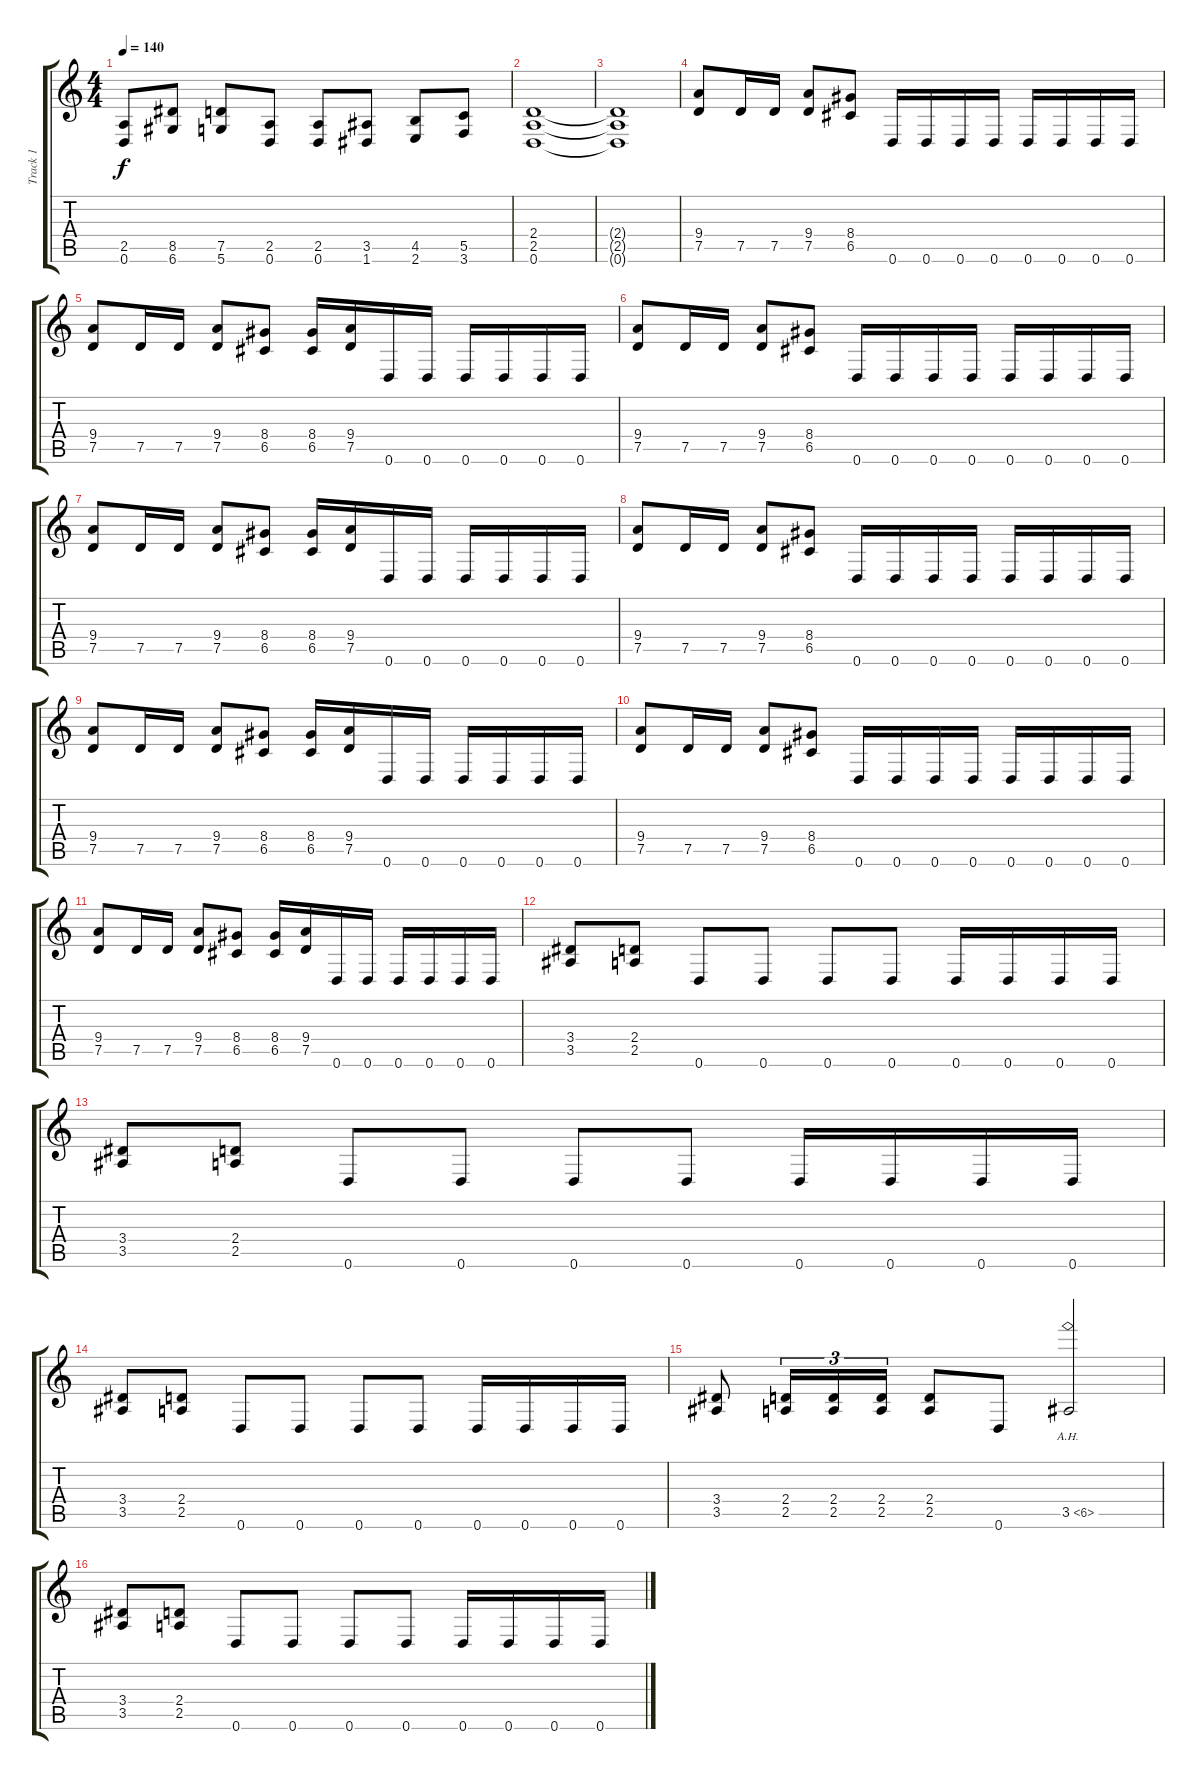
\track ("Track 1" "Track 1") {instrument distortionguitar}
\staff {score tabs}
\tuning (D4 A3 F3 C3 G2 D2) {hide}
\ts (4 4)
\tempo 140
\clef g2
\ks c
(2.5 0.6).8{dy f} (8.5 6.6).8 (7.5 5.6).8 (2.5 0.6).8 (2.5 0.6).8 (3.5 1.6).8 (4.5 2.6).8 (5.5 3.6).8 |
(2.4 2.5 0.6).1 |
(2.4{t} 2.5{t} 0.6{t}).1 |
(9.4 7.5).8 7.5.16 7.5.16 (9.4 7.5).8 (8.4 6.5).8 0.6.16 0.6.16 0.6.16 0.6.16 0.6.16 0.6.16 0.6.16 0.6.16 |
(9.4 7.5).8 7.5.16 7.5.16 (9.4 7.5).8 (8.4 6.5).8 (8.4 6.5).16 (9.4 7.5).16 0.6.16 0.6.16 0.6.16 0.6.16 0.6.16 0.6.16 |
(9.4 7.5).8 7.5.16 7.5.16 (9.4 7.5).8 (8.4 6.5).8 0.6.16 0.6.16 0.6.16 0.6.16 0.6.16 0.6.16 0.6.16 0.6.16 |
(9.4 7.5).8 7.5.16 7.5.16 (9.4 7.5).8 (8.4 6.5).8 (8.4 6.5).16 (9.4 7.5).16 0.6.16 0.6.16 0.6.16 0.6.16 0.6.16 0.6.16 |
(9.4 7.5).8 7.5.16 7.5.16 (9.4 7.5).8 (8.4 6.5).8 0.6.16 0.6.16 0.6.16 0.6.16 0.6.16 0.6.16 0.6.16 0.6.16 |
(9.4 7.5).8 7.5.16 7.5.16 (9.4 7.5).8 (8.4 6.5).8 (8.4 6.5).16 (9.4 7.5).16 0.6.16 0.6.16 0.6.16 0.6.16 0.6.16 0.6.16 |
(9.4 7.5).8 7.5.16 7.5.16 (9.4 7.5).8 (8.4 6.5).8 0.6.16 0.6.16 0.6.16 0.6.16 0.6.16 0.6.16 0.6.16 0.6.16 |
(9.4 7.5).8 7.5.16 7.5.16 (9.4 7.5).8 (8.4 6.5).8 (8.4 6.5).16 (9.4 7.5).16 0.6.16 0.6.16 0.6.16 0.6.16 0.6.16 0.6.16 |
(3.4 3.5).8 (2.4 2.5).8 0.6.8 0.6.8 0.6.8 0.6.8 0.6.16 0.6.16 0.6.16 0.6.16 |
(3.4 3.5).8 (2.4 2.5).8 0.6.8 0.6.8 0.6.8 0.6.8 0.6.16 0.6.16 0.6.16 0.6.16 |
(3.4 3.5).8 (2.4 2.5).8 0.6.8 0.6.8 0.6.8 0.6.8 0.6.16 0.6.16 0.6.16 0.6.16 |
(3.4 3.5).8 (2.4 2.5).16{tu (3 2)} (2.4 2.5).16{tu (3 2)} (2.4 2.5).16{tu (3 2)} (2.4 2.5).8 0.6.8 3.5{be (hold 0 0 60 0) ah 3}.2 |
(3.4 3.5).8 (2.4 2.5).8 0.6.8 0.6.8 0.6.8 0.6.8 0.6.16 0.6.16 0.6.16 0.6.16
